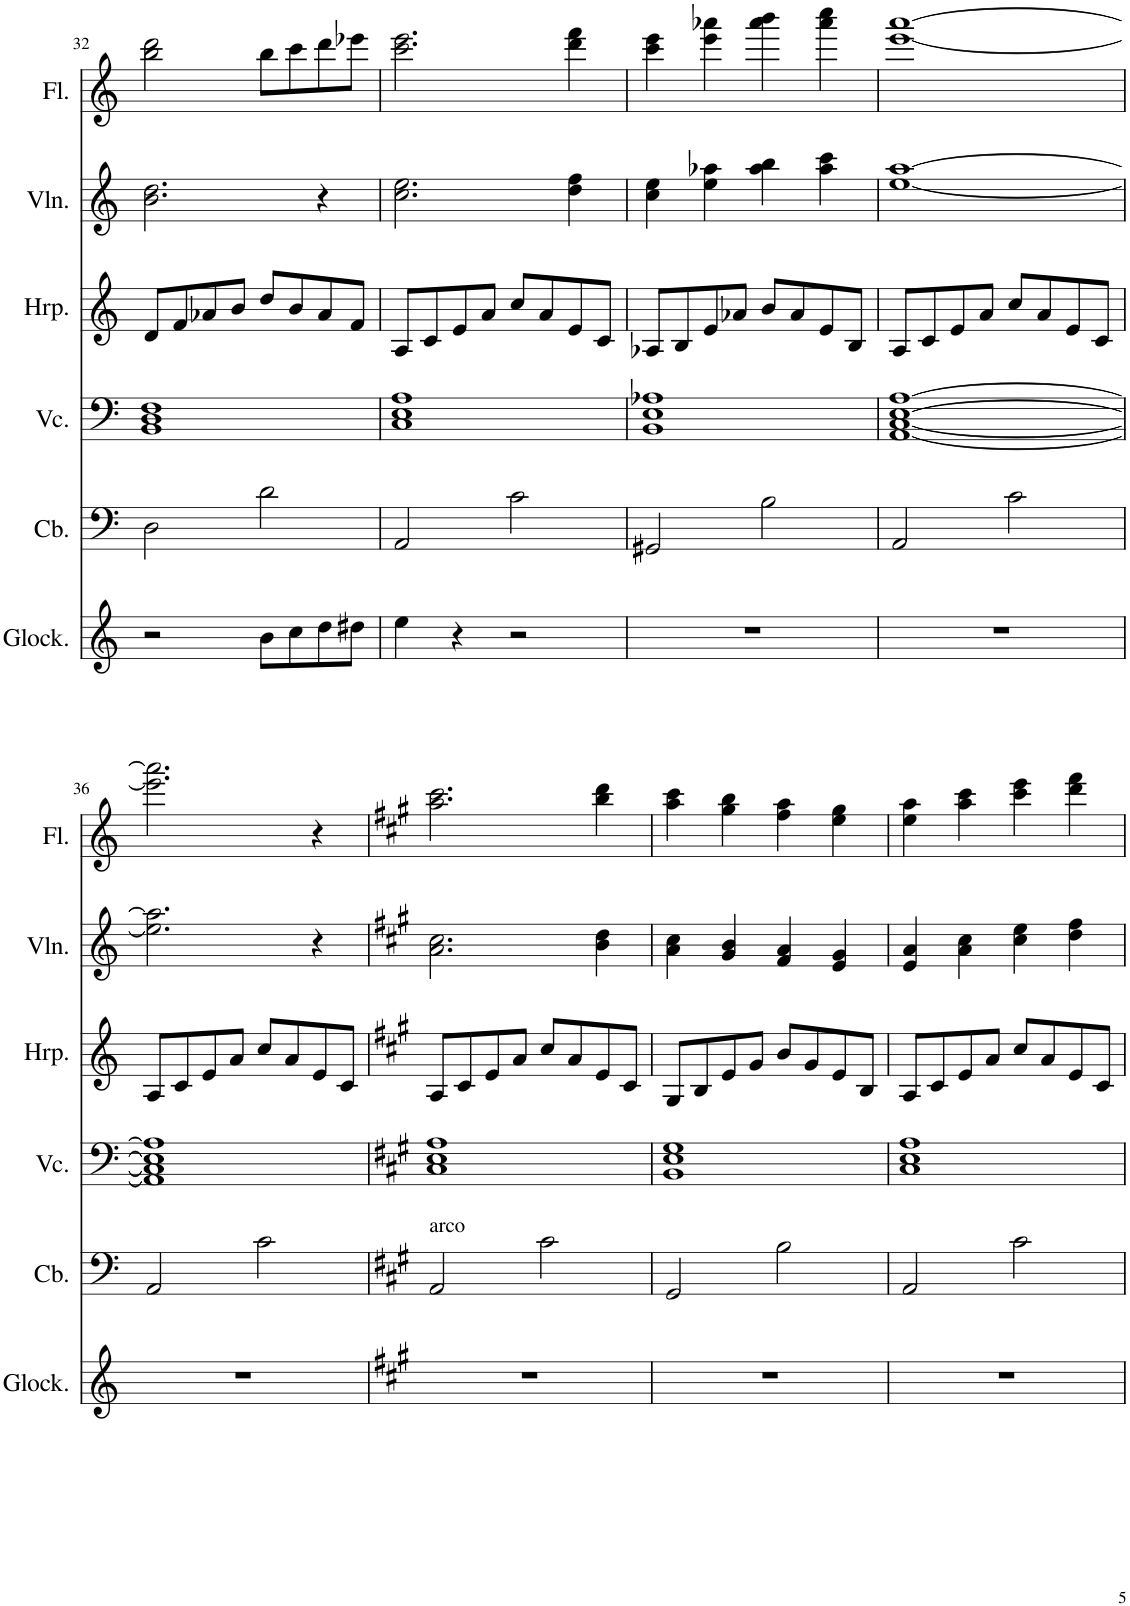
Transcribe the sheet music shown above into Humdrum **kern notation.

**kern	**kern	**kern	**kern	**kern	**kern
*part6	*part5	*part4	*part3	*part2	*part1
*staff6	*staff5	*staff4	*staff3	*staff2	*staff1
*I"グロッケンシュピール	*I"コントラバス	*I"チェロ	*I"ハープ	*I"ヴァイオリン	*I"フルート
!!LO:PB:g=z
*clefG2	*clefF4	*clefF4	*clefG2	*clefG2	*clefG2
*Trd-14c-24	*Trd7c12	*	*	*	*
*k[]	*k[]	*k[]	*k[]	*k[]	*k[]
*M4/4	*M4/4	*M4/4	*M4/4	*M4/4	*M4/4
=32	=32	=32	=32	=32	=32
2r	2D\	1BB 1D 1F	8d/L	2.b\ 2.dd\	2bb\ 2ddd\
.	.	.	8f/	.	.
.	.	.	8a-X/	.	.
.	.	.	8b/J	.	.
8b\L	2d\	.	8dd/L	.	8bb\L
8cc\	.	.	8b/	.	8ccc\
8dd\	.	.	8a-/	4r	8ddd\
8dd#X\J	.	.	8f/J	.	8eee-X\J
=33	=33	=33	=33	=33	=33
4ee\	2AA/	1C 1E 1A	8A/L	2.cc\ 2.ee\	2.ccc\ 2.eee\
.	.	.	8c/	.	.
4r	.	.	8e/	.	.
.	.	.	8a/J	.	.
2r	2c\	.	8cc/L	.	.
.	.	.	8a/	.	.
.	.	.	8e/	4dd\ 4ff\	4ddd\ 4fff\
.	.	.	8c/J	.	.
=34	=34	=34	=34	=34	=34
1r	2GG#X/	1BB 1E 1A-X	8A-X/L	4cc\ 4ee\	4ccc\ 4eee\
.	.	.	8B/	.	.
.	.	.	8e/	4ee\ 4aa-X\	4eee\ 4aaa-X\
.	.	.	8a-X/J	.	.
.	2B\	.	8b/L	4aa-\ 4bb\	4aaa-\ 4bbb\
.	.	.	8a-/	.	.
.	.	.	8e/	4aa-\ 4ccc\	4aaa-\ 4cccc\
.	.	.	8B/J	.	.
=35	=35	=35	=35	=35	=35
1r	2AA/	[1AA [1C [1E [1A	8A/L	[1ee [1aa	[1eee [1aaa
.	.	.	8c/	.	.
.	.	.	8e/	.	.
.	.	.	8a/J	.	.
.	2c\	.	8cc/L	.	.
.	.	.	8a/	.	.
.	.	.	8e/	.	.
.	.	.	8c/J	.	.
!!LO:LB:g=z
=36	=36	=36	=36	=36	=36
1r	2AA/	1AA] 1C] 1E] 1A]	8A/L	2.ee\] 2.aa\]	2.eee\] 2.aaa\]
.	.	.	8c/	.	.
.	.	.	8e/	.	.
.	.	.	8a/J	.	.
.	2c\	.	8cc/L	.	.
.	.	.	8a/	.	.
.	.	.	8e/	4r	4r
.	.	.	8c/J	.	.
=37	=37	=37	=37	=37	=37
*k[f#c#g#]	*k[f#c#g#]	*k[f#c#g#]	*k[f#c#g#]	*k[f#c#g#]	*k[f#c#g#]
!	!LO:TX:a:t=arco	!	!	!	!
1r	2AA/	1C# 1E 1A	8A/L	2.a\ 2.cc#\	2.aa\ 2.ccc#\
.	.	.	8c#/	.	.
.	.	.	8e/	.	.
.	.	.	8a/J	.	.
.	2c#\	.	8cc#/L	.	.
.	.	.	8a/	.	.
.	.	.	8e/	4b\ 4dd\	4bb\ 4ddd\
.	.	.	8c#/J	.	.
=38	=38	=38	=38	=38	=38
1r	2GG#/	1BB 1E 1G#	8G#/L	4a\ 4cc#\	4aa\ 4ccc#\
.	.	.	8B/	.	.
.	.	.	8e/	4g#/ 4b/	4gg#\ 4bb\
.	.	.	8g#/J	.	.
.	2B\	.	8b/L	4f#/ 4a/	4ff#\ 4aa\
.	.	.	8g#/	.	.
.	.	.	8e/	4e/ 4g#/	4ee\ 4gg#\
.	.	.	8B/J	.	.
=39	=39	=39	=39	=39	=39
1r	2AA/	1C# 1E 1A	8A/L	4e/ 4a/	4ee\ 4aa\
.	.	.	8c#/	.	.
.	.	.	8e/	4a\ 4cc#\	4aa\ 4ccc#\
.	.	.	8a/J	.	.
.	2c#\	.	8cc#/L	4cc#\ 4ee\	4ccc#\ 4eee\
.	.	.	8a/	.	.
.	.	.	8e/	4dd\ 4ff#\	4ddd\ 4fff#\
.	.	.	8c#/J	.	.
=	=	=	=	=	=
*-	*-	*-	*-	*-	*-
